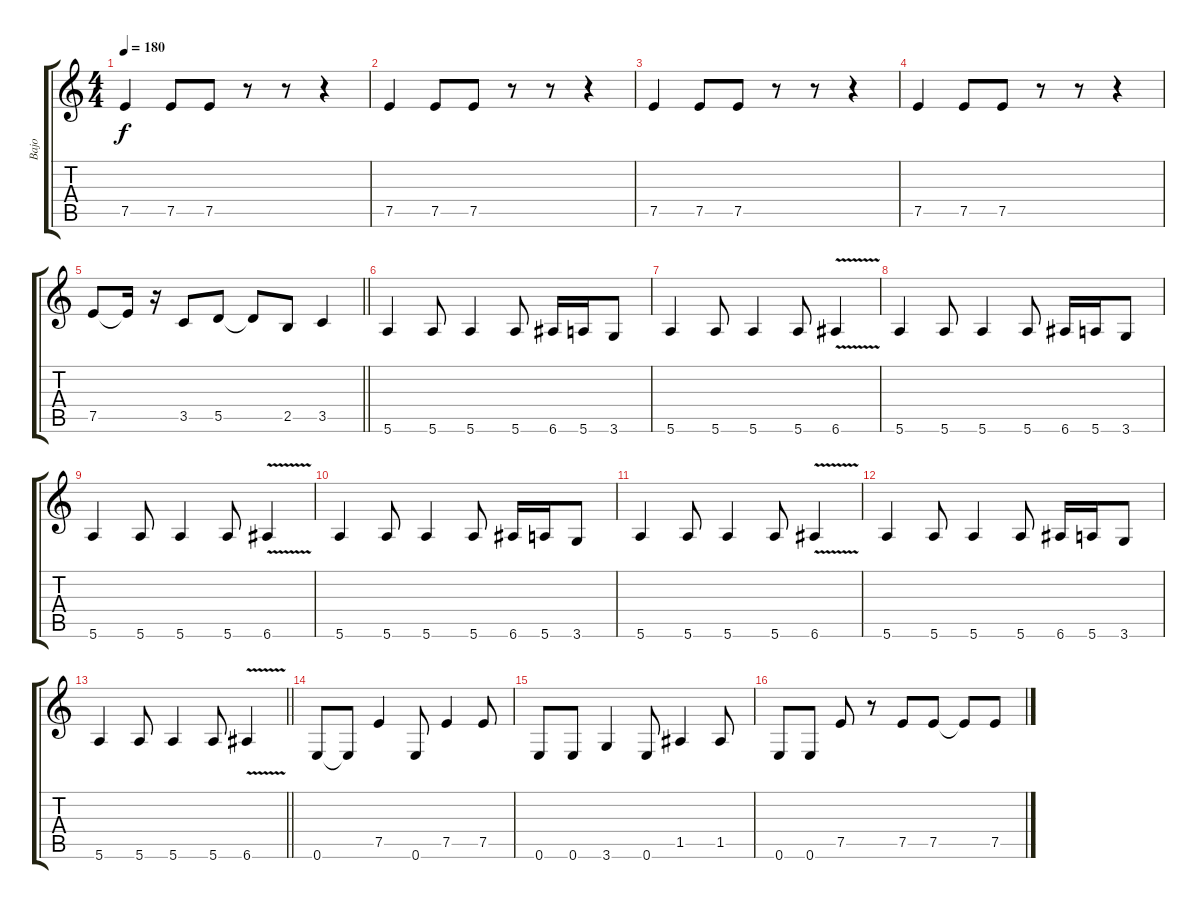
\track ("Bajo" "Bajo") {instrument electricbasspick}
\staff {score tabs}
\tuning (E4 B3 G3 D3 A2 E2) {hide}
\ts (4 4)
\tempo 180
\clef g2
\ks c
7.5.4{dy f} 7.5.8 7.5.8 r.8 r.8 r.4 |
7.5.4 7.5.8 7.5.8 r.8 r.8 r.4 |
7.5.4 7.5.8 7.5.8 r.8 r.8 r.4 |
7.5.4 7.5.8 7.5.8 r.8 r.8 r.4 |
\barLineRight lightlight
7.5.8 7.5{t}.16 r.16 3.5.8 5.5.8 5.5{t}.8 2.5.8 3.5.4 |
5.6.4 5.6.8 5.6.4 5.6.8 6.6.16 5.6.16 3.6.8 |
5.6.4 5.6.8 5.6.4 5.6.8 6.6{v}.4 |
5.6.4 5.6.8 5.6.4 5.6.8 6.6.16 5.6.16 3.6.8 |
5.6.4 5.6.8 5.6.4 5.6.8 6.6{v}.4 |
5.6.4 5.6.8 5.6.4 5.6.8 6.6.16 5.6.16 3.6.8 |
5.6.4 5.6.8 5.6.4 5.6.8 6.6{v}.4 |
5.6.4 5.6.8 5.6.4 5.6.8 6.6.16 5.6.16 3.6.8 |
\barLineRight lightlight
5.6.4 5.6.8 5.6.4 5.6.8 6.6{v}.4 |
0.6.8 0.6{t}.8 7.5.4 0.6.8 7.5.4 7.5.8 |
0.6.8 0.6.8 3.6.4 0.6.8 1.5.4 1.5.8 |
0.6.8 0.6.8 7.5.8 r.8 7.5.8 7.5.8 7.5{t}.8 7.5.8
